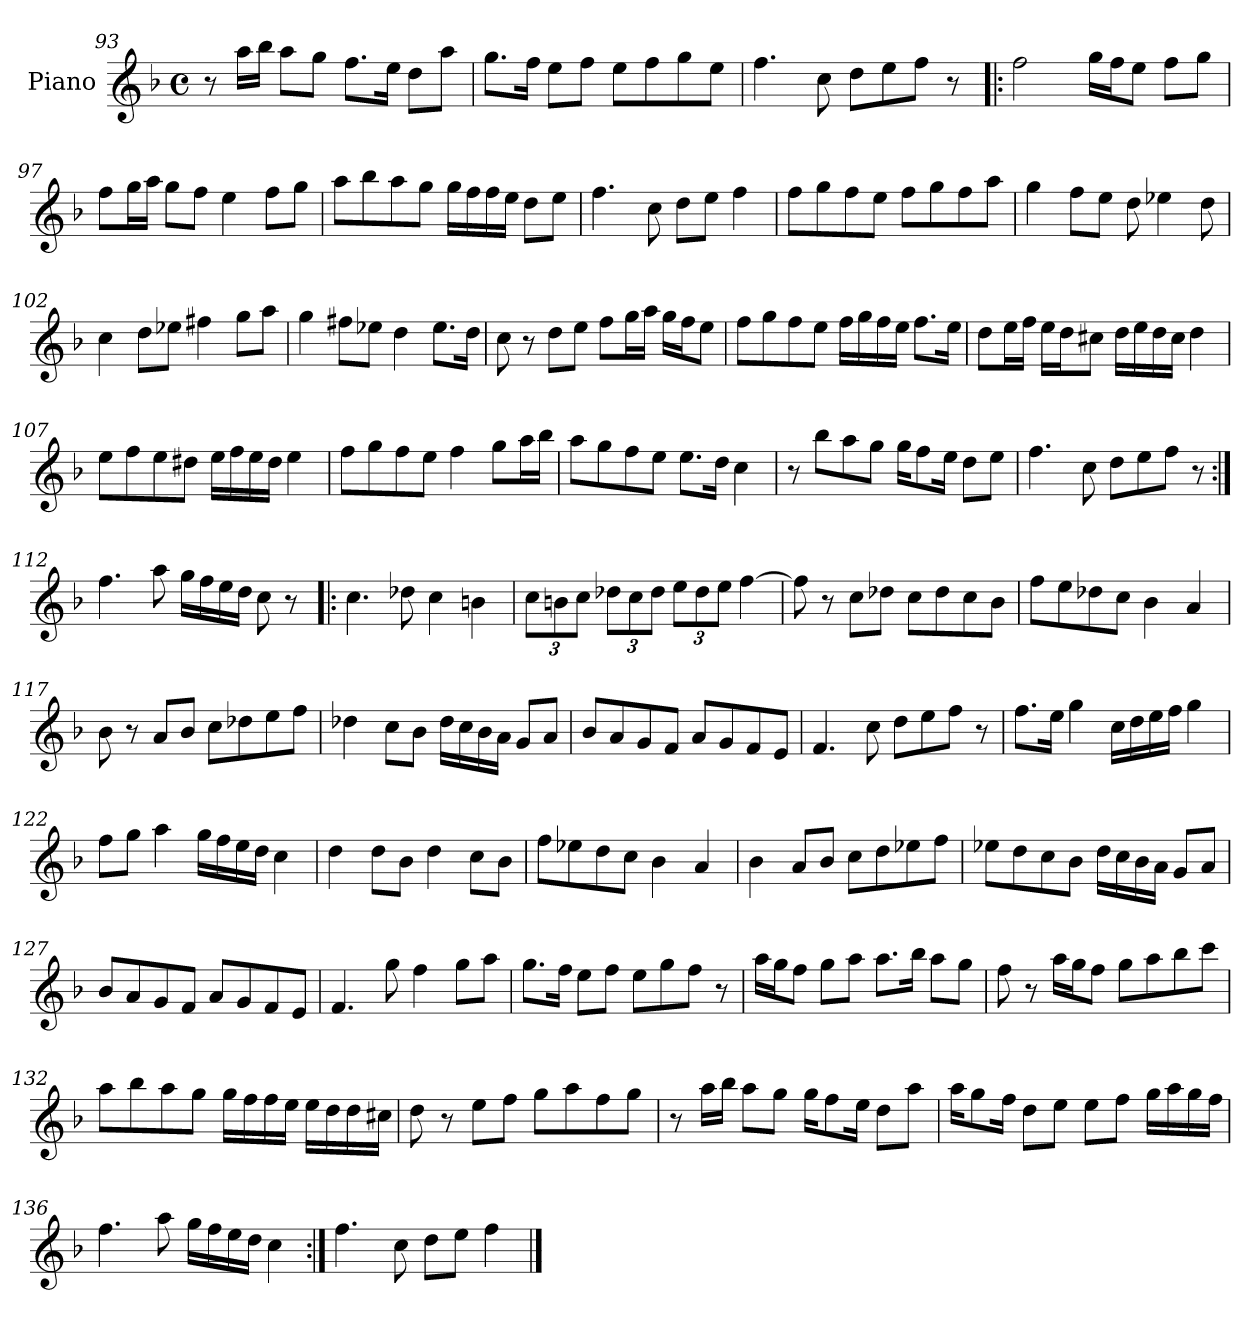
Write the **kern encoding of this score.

**kern
*part1
*staff1
*I"Piano
*I'Pno.
!!LO:LB:g=z
*clefG2
*k[b-]
*M4/4
*met(c)
=93
8r
16aa\LL
16bb-\JJ
8aa\L
8gg\J
8.ff\L
16ee\Jk
8dd\L
8aa\J
=94
8.gg\L
16ff\Jk
8ee\L
8ff\J
8ee\L
8ff\
8gg\
8ee\J
=95
4.ff\
8cc\
8dd\L
8ee\
8ff\J
8r
=96!|:
2ff\
16gg\LL
16ff\J
8ee\J
8ff\L
8gg\J
=97
8ff\L
16gg\L
16aa\JJ
8gg\L
8ff\J
4ee\
8ff\L
8gg\J
!!LO:LB:g=z
=98
8aa\L
8bb-\
8aa\
8gg\J
16gg\LL
16ff\
16ff\
16ee\JJ
8dd\L
8ee\J
=99
4.ff\
8cc\
8dd\L
8ee\J
4ff\
=100
8ff\L
8gg\
8ff\
8ee\J
8ff\L
8gg\
8ff\
8aa\J
=101
4gg\
8ff\L
8ee\J
8dd\
4ee-X\
8dd\
=102
4cc\
8dd\L
8ee-X\J
4ff#X\
8gg\L
8aa\J
!!LO:LB:g=z
=103
4gg\
8ff#X\L
8ee-X\J
4dd\
8.ee-\L
16dd\Jk
=104
8cc\
8r
8dd\L
8ee\J
8ff\L
16gg\L
16aa\JJ
16gg\LL
16ff\J
8ee\J
=105
8ff\L
8gg\
8ff\
8ee\J
16ff\LL
16gg\
16ff\
16ee\JJ
8.ff\L
16ee\Jk
=106
8dd\L
16ee\L
16ff\JJ
16ee\LL
16dd\J
8cc#X\J
16dd\LL
16ee\
16dd\
16cc#\JJ
4dd\
!!LO:LB:g=z
=107
8ee\L
8ff\
8ee\
8dd#X\J
16ee\LL
16ff\
16ee\
16dd#\JJ
4ee\
=108
8ff\L
8gg\
8ff\
8ee\J
4ff\
8gg\L
16aa\L
16bb-\JJ
=109
8aa\L
8gg\
8ff\
8ee\J
8.ee\L
16dd\Jk
4cc\
=110
8r
8bb-\L
8aa\
8gg\J
16gg\KL
8ff\
16ee\Jk
8dd\L
8ee\J
=111
4.ff\
8cc\
8dd\L
8ee\
8ff\J
8r
!!LO:LB:g=z
=112:|!
4.ff\
8aa\
16gg\LL
16ff\
16ee\
16dd\JJ
8cc\
8r
=113!|:
4.cc\
8dd-X\
4cc\
4bn\
=114
*Xbrackettup
12cc\L
12bn\
12cc\J
12dd-X\L
12cc\
12dd-\J
12ee\L
12dd-\
12ee\J
[4ff\
=115
8ff\]
8r
8cc\L
8dd-X\J
8cc\L
8dd-\
8cc\
8b-\J
=116
8ff\L
8ee\
8dd-X\
8cc\J
4b-\
4a/
!!LO:LB:g=z
=117
8b-\
8r
8a/L
8b-/J
8cc\L
8dd-X\
8ee\
8ff\J
=118
4dd-X\
8cc\L
8b-\J
16dd-\LL
16cc\
16b-\
16a\JJ
8g/L
8a/J
=119
8b-/L
8a/
8g/
8f/J
8a/L
8g/
8f/
8e/J
=120
4.f/
8cc\
8dd\L
8ee\
8ff\J
8r
=121
8.ff\L
16ee\Jk
4gg\
16cc\LL
16dd\
16ee\
16ff\JJ
4gg\
!!LO:LB:g=z
=122
8ff\L
8gg\J
4aa\
16gg\LL
16ff\
16ee\
16dd\JJ
4cc\
=123
4dd\
8dd\L
8b-\J
4dd\
8cc\L
8b-\J
=124
8ff\L
8ee-X\
8dd\
8cc\J
4b-\
4a/
=125
4b-\
8a/L
8b-/J
8cc\L
8dd\
8ee-X\
8ff\J
=126
8ee-X\L
8dd\
8cc\
8b-\J
16dd\LL
16cc\
16b-\
16a\JJ
8g/L
8a/J
!!LO:LB:g=z
=127
8b-/L
8a/
8g/
8f/J
8a/L
8g/
8f/
8e/J
=128
4.f/
8gg\
4ff\
8gg\L
8aa\J
=129
8.gg\L
16ff\Jk
8ee\L
8ff\J
8ee\L
8gg\
8ff\J
8r
=130
16aa\LL
16gg\J
8ff\J
8gg\L
8aa\J
8.aa\L
16bb-\Jk
8aa\L
8gg\J
=131
8ff\
8r
16aa\LL
16gg\J
8ff\J
8gg\L
8aa\
8bb-\
8ccc\J
!!LO:LB:g=z
=132
8aa\L
8bb-\
8aa\
8gg\J
16gg\LL
16ff\
16ff\
16ee\JJ
16ee\LL
16dd\
16dd\
16cc#X\JJ
=133
8dd\
8r
8ee\L
8ff\J
8gg\L
8aa\
8ff\
8gg\J
=134
8r
16aa\LL
16bb-\JJ
8aa\L
8gg\J
16gg\KL
8ff\
16ee\Jk
8dd\L
8aa\J
=135
16aa\KL
8gg\
16ff\Jk
8dd\L
8ee\J
8ee\L
8ff\J
16gg\LL
16aa\
16gg\
16ff\JJ
!!LO:LB:g=z
=136
4.ff\
8aa\
16gg\LL
16ff\
16ee\
16dd\JJ
4cc\
=137:|!
4.ff\
8cc\
8dd\L
8ee\J
4ff\
==
*-
